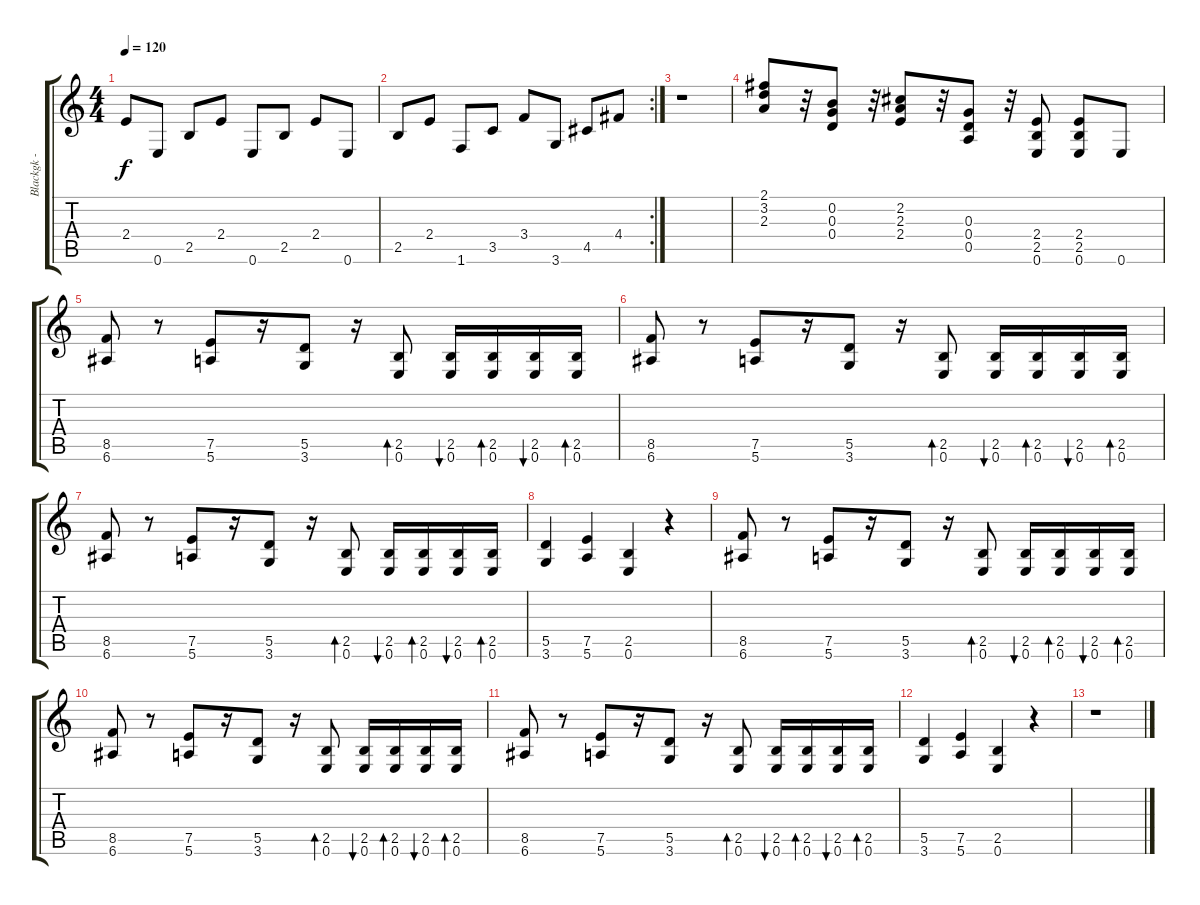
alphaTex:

\track ("Blackgk - guitar" "Blackgk - ") {instrument overdrivenguitar}
\staff {score tabs}
\tuning (E4 B3 G3 D3 A2 E2) {hide}
\ts (4 4)
\tempo 120
\clef g2
\ks c
2.4.8{dy f} 0.6.8 2.5.8 2.4.8 0.6.8 2.5.8 2.4.8 0.6.8 |
\rc 2
2.5.8 2.4.8 1.6.8 3.5.8 3.4.8 3.6.8 4.5.8 4.4.8 |
r.1 |
(2.1 3.2 2.3).8 r.32 (0.2 0.3 0.4).8 r.32 (2.2 2.3 2.4).8 r.32 (0.3 0.4 0.5).8 r.32 (2.4 2.5 0.6).8 (2.4 2.5 0.6).8 0.6.8 |
(8.5 6.6).8 r.8 (7.5 5.6).8 r.16 (5.5 3.6).8 r.16 (2.5 0.6).8{bd 30} (2.5 0.6).16{bu 30} (2.5 0.6).16{bd 30} (2.5 0.6).16{bu 30} (2.5 0.6).16{bd 30} |
(8.5 6.6).8 r.8 (7.5 5.6).8 r.16 (5.5 3.6).8 r.16 (2.5 0.6).8{bd 30} (2.5 0.6).16{bu 30} (2.5 0.6).16{bd 30} (2.5 0.6).16{bu 30} (2.5 0.6).16{bd 30} |
(8.5 6.6).8 r.8 (7.5 5.6).8 r.16 (5.5 3.6).8 r.16 (2.5 0.6).8{bd 30} (2.5 0.6).16{bu 30} (2.5 0.6).16{bd 30} (2.5 0.6).16{bu 30} (2.5 0.6).16{bd 30} |
(5.5 3.6).4 (7.5 5.6).4 (2.5 0.6).4 r.4 |
(8.5 6.6).8 r.8 (7.5 5.6).8 r.16 (5.5 3.6).8 r.16 (2.5 0.6).8{bd 30} (2.5 0.6).16{bu 30} (2.5 0.6).16{bd 30} (2.5 0.6).16{bu 30} (2.5 0.6).16{bd 30} |
(8.5 6.6).8 r.8 (7.5 5.6).8 r.16 (5.5 3.6).8 r.16 (2.5 0.6).8{bd 30} (2.5 0.6).16{bu 30} (2.5 0.6).16{bd 30} (2.5 0.6).16{bu 30} (2.5 0.6).16{bd 30} |
(8.5 6.6).8 r.8 (7.5 5.6).8 r.16 (5.5 3.6).8 r.16 (2.5 0.6).8{bd 30} (2.5 0.6).16{bu 30} (2.5 0.6).16{bd 30} (2.5 0.6).16{bu 30} (2.5 0.6).16{bd 30} |
(5.5 3.6).4 (7.5 5.6).4 (2.5 0.6).4 r.4 |
r.1
